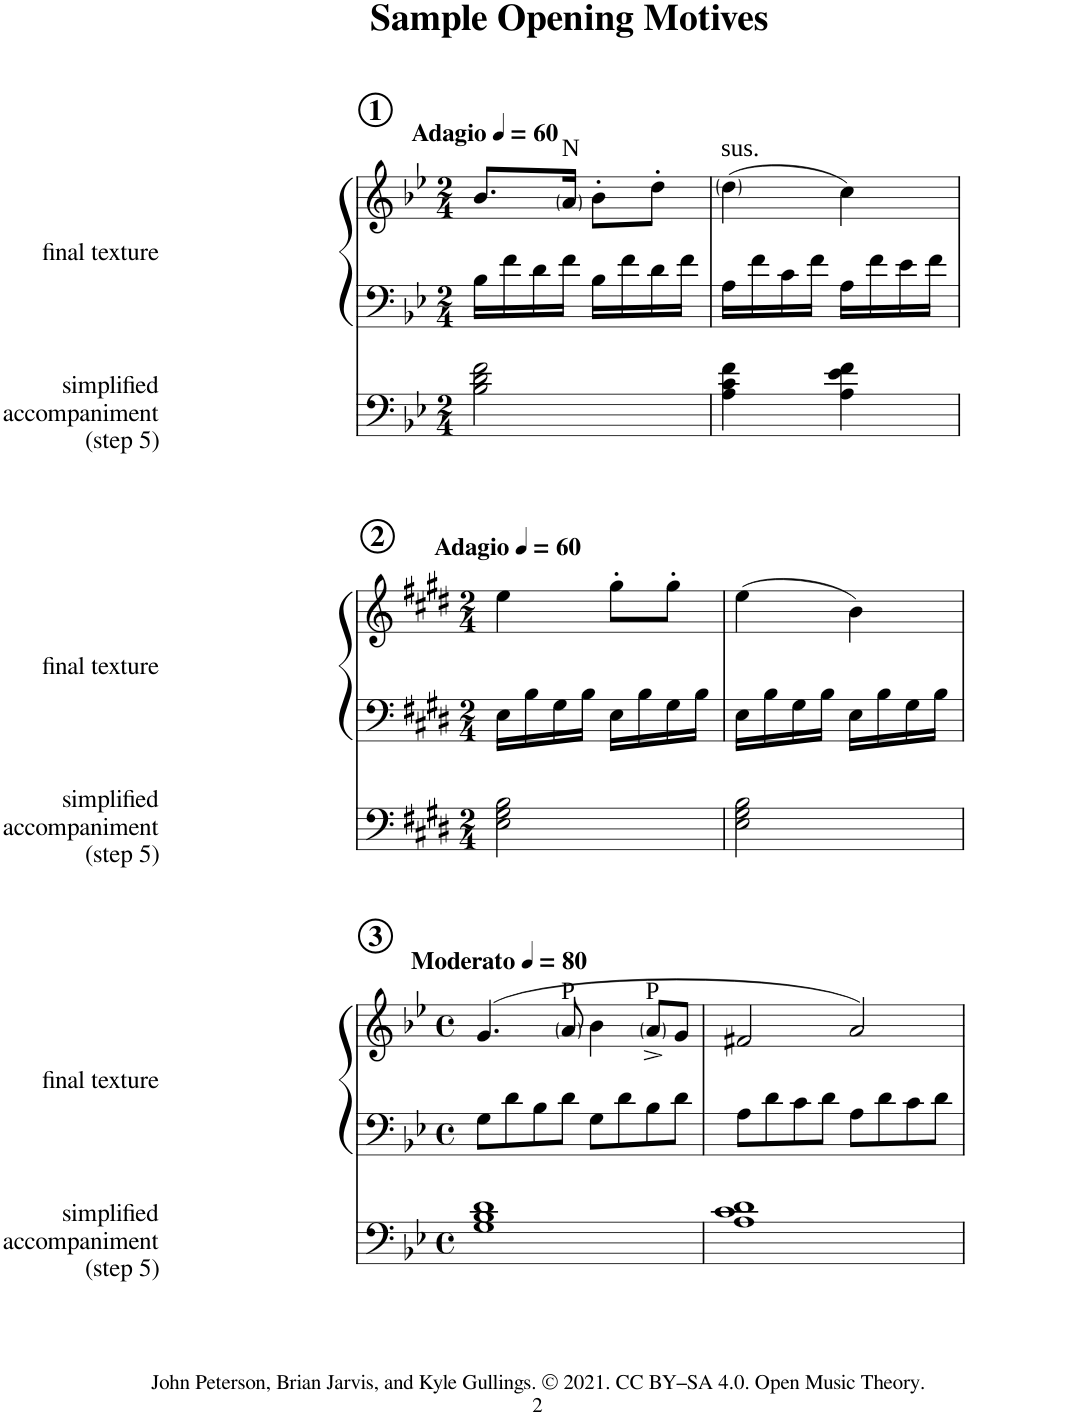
**kern	**kern	**kern
*part2	*part1	*part1
*staff3	*staff2	*staff1
*I"simplified accompaniment (step 5)	*I"final texture	*
*clefF4	*clefF4	*clefG2
*k[b-e-]	*k[b-e-]	*k[b-e-]
*M2/4	*M2/4	*M2/4
*MM60	*MM60	*MM60
!!LO:REH:place=s1:a:B:cj:enc=circle:fs=14:t=1
=1	=1	=1
!	!	!LO:TX:a:B:t=Adagio
!	!	!LO:TX:a:B:t=Sample Opening Motives
2B-\ 2d\ 2f\	16B-\LL	8.b-/L
.	16f\	.
.	16d\	.
!	!	!LO:TX:a:t=N
.	16f\JJ	16a/Jk
.	16B-\LL	8b-'\L
.	16f\	.
.	16d\	8dd'\J
.	16f\JJ	.
=2	=2	=2
!	!	!LO:TX:a:t=sus.
4A\ 4c\ 4f\	16A\LL	(4dd\
.	16f\	.
.	16c\	.
.	16f\JJ	.
4A\ 4e-\ 4f\	16A\LL	4cc\)
.	16f\	.
.	16e-\	.
.	16f\JJ	.
=3	=3	=3
2r	2r	2r
!!LO:LB:g=z
=1	=1	=1
!!LO:REH:place=s1:a:B:cj:enc=circle:fs=14:t=2
*k[f#c#g#d#]	*k[f#c#g#d#]	*k[f#c#g#d#]
*M2/4	*M2/4	*M2/4
*	*	*MM60
!	!	!LO:TX:a:B:t=Adagio
2E\ 2G#\ 2B\	16E\LL	4ee\
.	16B\	.
.	16G#\	.
.	16B\JJ	.
.	16E\LL	8gg#'\L
.	16B\	.
.	16G#\	8gg#'\J
.	16B\JJ	.
=2	=2	=2
2E\ 2G#\ 2B\	16E\LL	(4ee\
.	16B\	.
.	16G#\	.
.	16B\JJ	.
.	16E\LL	4b\)
.	16B\	.
.	16G#\	.
.	16B\JJ	.
=3	=3	=3
2r	2r	2r
!!LO:LB:g=z
=1	=1	=1
!!LO:REH:place=s1:a:B:cj:enc=circle:fs=14:t=3
*k[b-e-]	*k[b-e-]	*k[b-e-]
*M4/4	*M4/4	*M4/4
*met(c)	*met(c)	*met(c)
*	*	*MM80
!	!	!LO:TX:a:B:t=Moderato
1G 1B- 1d	8G\L	(4.g/
.	8d\	.
.	8B-\	.
!	!	!LO:TX:a:t=P
.	8d\J	8a/
.	8G\L	4b-\
.	8d\	.
!	!	!LO:TX:a:t=P
.	8B-\	8a^/L
.	8d\J	8g/J
=2	=2	=2
1A 1c 1d	8A\L	2f#X/
.	8d\	.
.	8c\	.
.	8d\J	.
.	8A\L	2a/)
.	8d\	.
.	8c\	.
.	8d\J	.
=3	=3	=3
1r	1r	1r
=	=	=
*-	*-	*-
